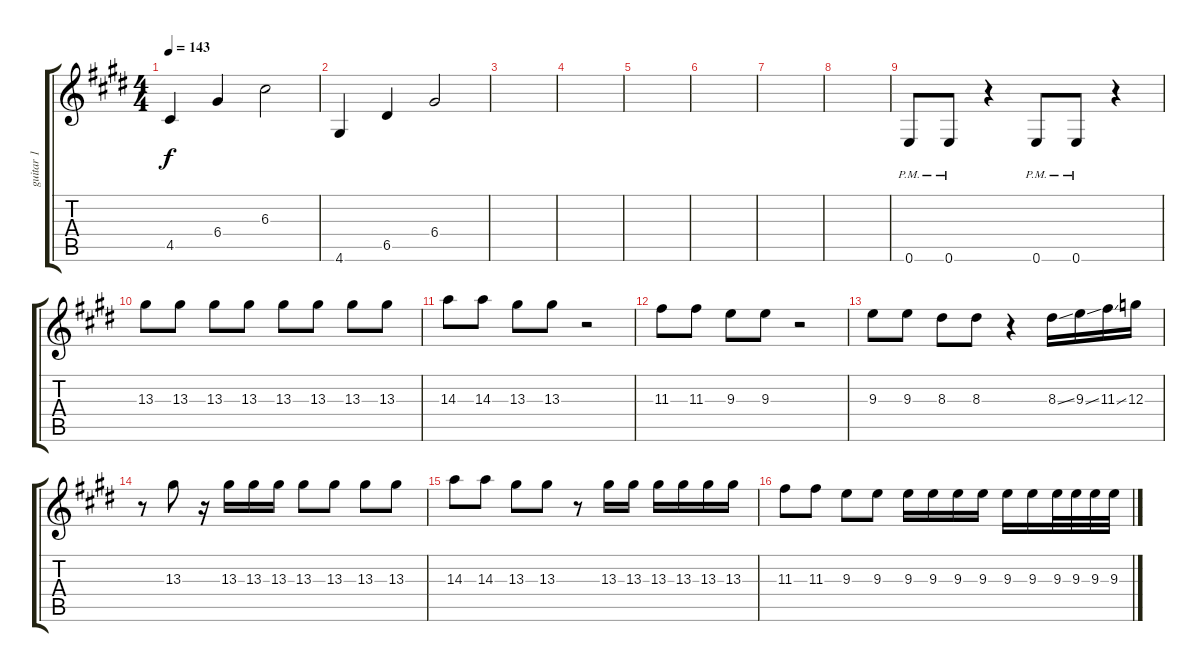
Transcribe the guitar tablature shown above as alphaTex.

\track ("guitar 1" "guitar 1") {instrument distortionguitar}
\staff {score tabs}
\tuning (E4 B3 G3 D3 A2 E2) {hide}
\ts (4 4)
\tempo 143
\clef g2
\ks c#minor
4.5.4{dy f} 6.4.4 6.3.2 |
4.6.4 6.5.4 6.4.2 |
|
|
|
|
|
|
0.6{pm}.8 0.6{pm}.8 r.4 0.6{pm}.8 0.6{pm}.8 r.4 |
13.3.8 13.3.8 13.3.8 13.3.8 13.3.8 13.3.8 13.3.8 13.3.8 |
14.3.8 14.3.8 13.3.8 13.3.8 r.2 |
11.3.8 11.3.8 9.3.8 9.3.8 r.2 |
9.3.8 9.3.8 8.3.8 8.3.8 r.4 8.3{ss}.16 9.3{ss}.16 11.3{ss}.16 12.3.16 |
r.8 13.3.8 r.16 13.3.16 13.3.16 13.3.16 13.3.8 13.3.8 13.3.8 13.3.8 |
14.3.8 14.3.8 13.3.8 13.3.8 r.8 13.3.16 13.3.16 13.3.16 13.3.16 13.3.16 13.3.16 |
11.3.8 11.3.8 9.3.8 9.3.8 9.3.16 9.3.16 9.3.16 9.3.16 9.3.16 9.3.16 9.3.32 9.3.32 9.3.32 9.3.32
